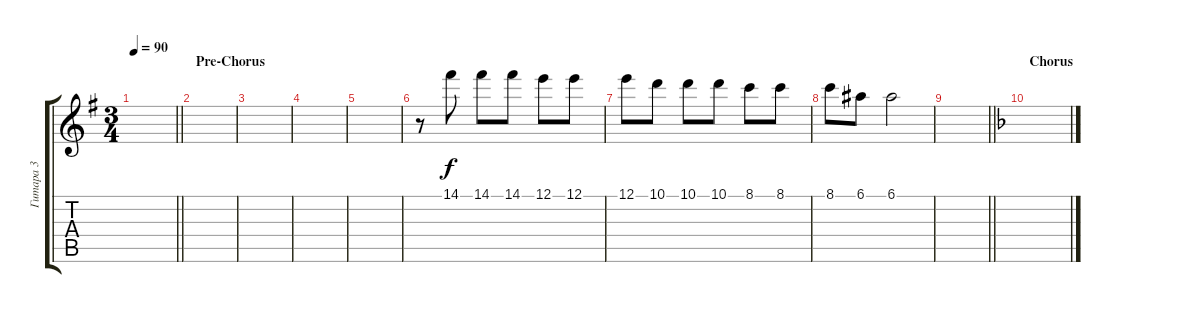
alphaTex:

\track ("Гитара 3" "Гитара 3") {instrument acousticguitarsteel}
\staff {score tabs}
\tuning (E4 B3 G3 D3 A2 E2) {hide}
\ts (3 4)
\tempo 90
\clef g2
\barLineRight lightlight
\ks eminor
|
\section ("" "Pre-Chorus")
|
|
|
|
r.8 14.1.8 14.1.8 14.1.8 12.1.8 12.1.8 |
12.1.8 10.1.8 10.1.8 10.1.8 8.1.8 8.1.8 |
8.1.8 6.1.8 6.1.2 |
\barLineRight lightlight
|
\section ("" "Chorus")
\ks dminor
